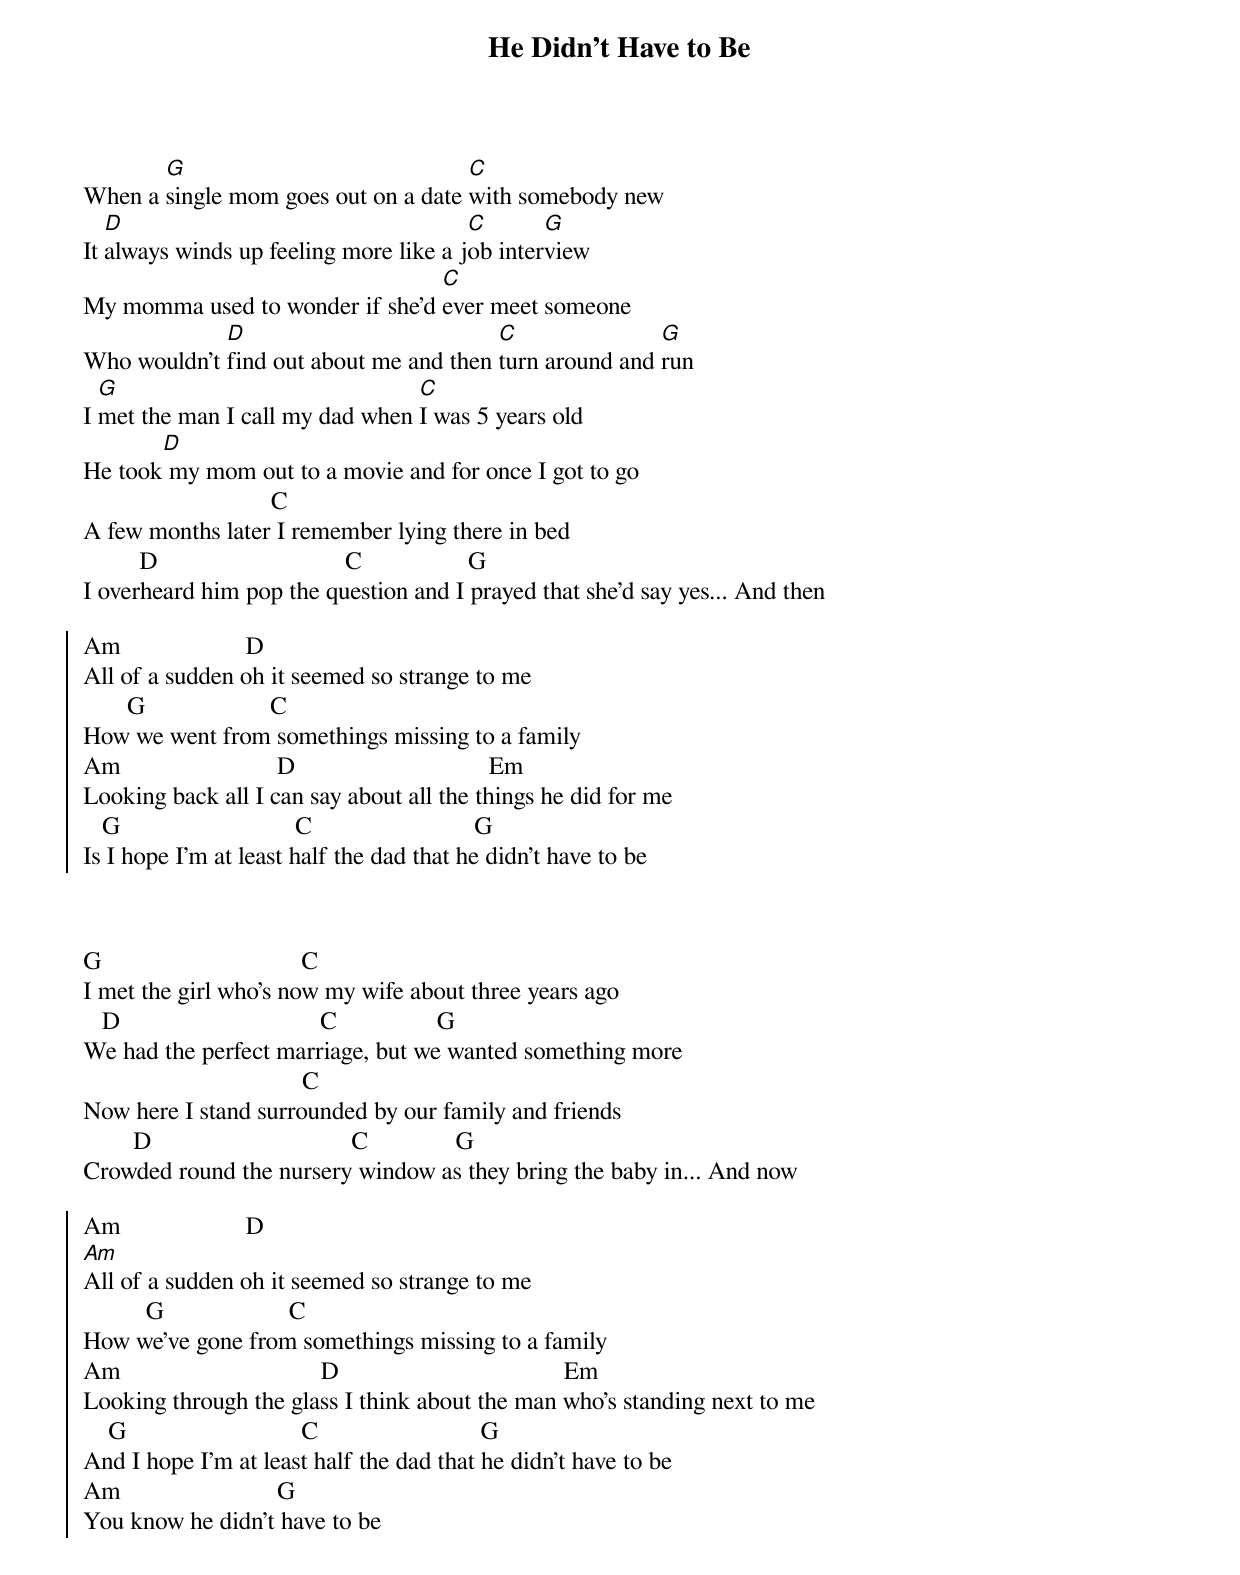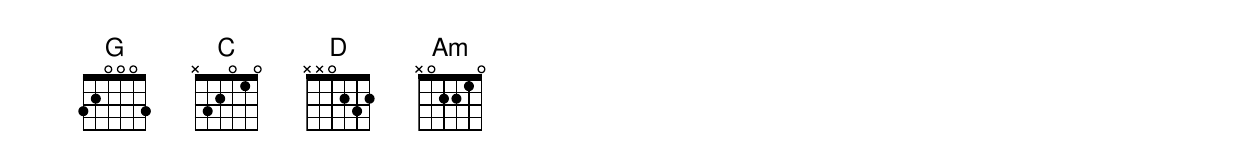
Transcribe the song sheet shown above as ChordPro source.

{title: He Didn't Have to Be}
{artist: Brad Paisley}
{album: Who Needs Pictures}
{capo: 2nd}

{start_of_verse}
When a [G]single mom goes out on a date [C]with somebody new
It [D]always winds up feeling more like a j[C]ob inter[G]view
My momma used to wonder if she'd [C]ever meet someone
Who wouldn't [D]find out about me and then [C]turn around and [G]run
I [G]met the man I call my dad when [C]I was 5 years old
He took[D] my mom out to a movie and for once I got to go
                              C
A few months later I remember lying there in bed
         D                              C                 G
I overheard him pop the question and I prayed that she'd say yes... And then
{end_of_verse}

{soc}
Am                    D
All of a sudden oh it seemed so strange to me
       G                    C
How we went from somethings missing to a family
Am                         D                               Em
Looking back all I can say about all the things he did for me
   G                            C                          G
Is I hope I'm at least half the dad that he didn't have to be
{eoc}



{start_of_verse}
G                                C
I met the girl who's now my wife about three years ago
   D                                C                G
We had the perfect marriage, but we wanted something more
                                   C
Now here I stand surrounded by our family and friends
        D                                C              G
Crowded round the nursery window as they bring the baby in... And now

{soc}
Am                    D
[Am]All of a sudden oh it seemed so strange to me
          G                    C
How we've gone from somethings missing to a family
Am                                D                                    Em
Looking through the glass I think about the man who's standing next to me
    G                            C                          G
And I hope I'm at least half the dad that he didn't have to be
Am                         G
You know he didn't have to be
{eoc}
